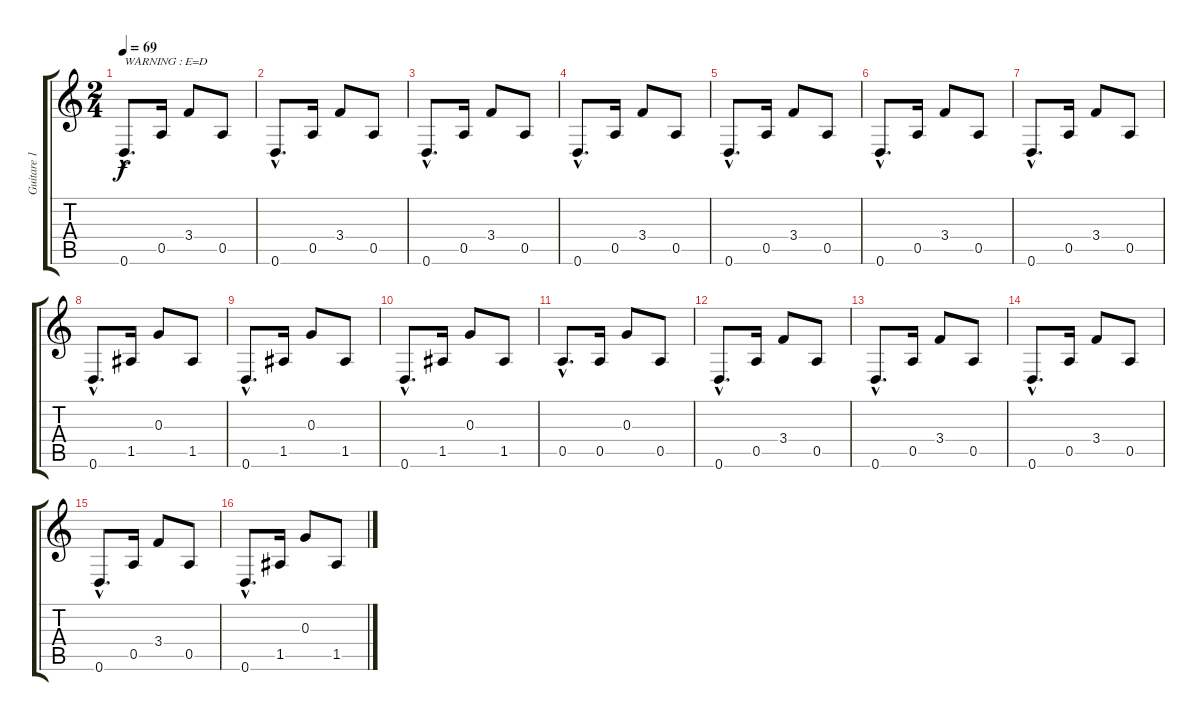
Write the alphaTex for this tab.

\track ("Guitare 1" "Guitare 1") {instrument acousticguitarnylon}
\staff {score tabs}
\tuning (E4 B3 G3 D3 A2 D2) {hide}
\ts (2 4)
\tempo 69
\clef g2
\ks c
0.6{hac}.8{d txt "WARNING : E=D" dy f instrument acousticguitarnylon} 0.5.16 3.4.8 0.5.8 |
0.6{hac}.8{d} 0.5.16 3.4.8 0.5.8 |
0.6{hac}.8{d} 0.5.16 3.4.8 0.5.8 |
0.6{hac}.8{d} 0.5.16 3.4.8 0.5.8 |
0.6{hac}.8{d} 0.5.16 3.4.8 0.5.8 |
0.6{hac}.8{d} 0.5.16 3.4.8 0.5.8 |
0.6{hac}.8{d} 0.5.16 3.4.8 0.5.8 |
0.6{hac}.8{d} 1.5.16 0.3.8 1.5.8 |
0.6{hac}.8{d} 1.5.16 0.3.8 1.5.8 |
0.6{hac}.8{d} 1.5.16 0.3.8 1.5.8 |
0.5{hac}.8{d} 0.5.16 0.3.8 0.5.8 |
0.6{hac}.8{d} 0.5.16 3.4.8 0.5.8 |
0.6{hac}.8{d} 0.5.16 3.4.8 0.5.8 |
0.6{hac}.8{d} 0.5.16 3.4.8 0.5.8 |
0.6{hac}.8{d} 0.5.16 3.4.8 0.5.8 |
0.6{hac}.8{d} 1.5.16 0.3.8 1.5.8
